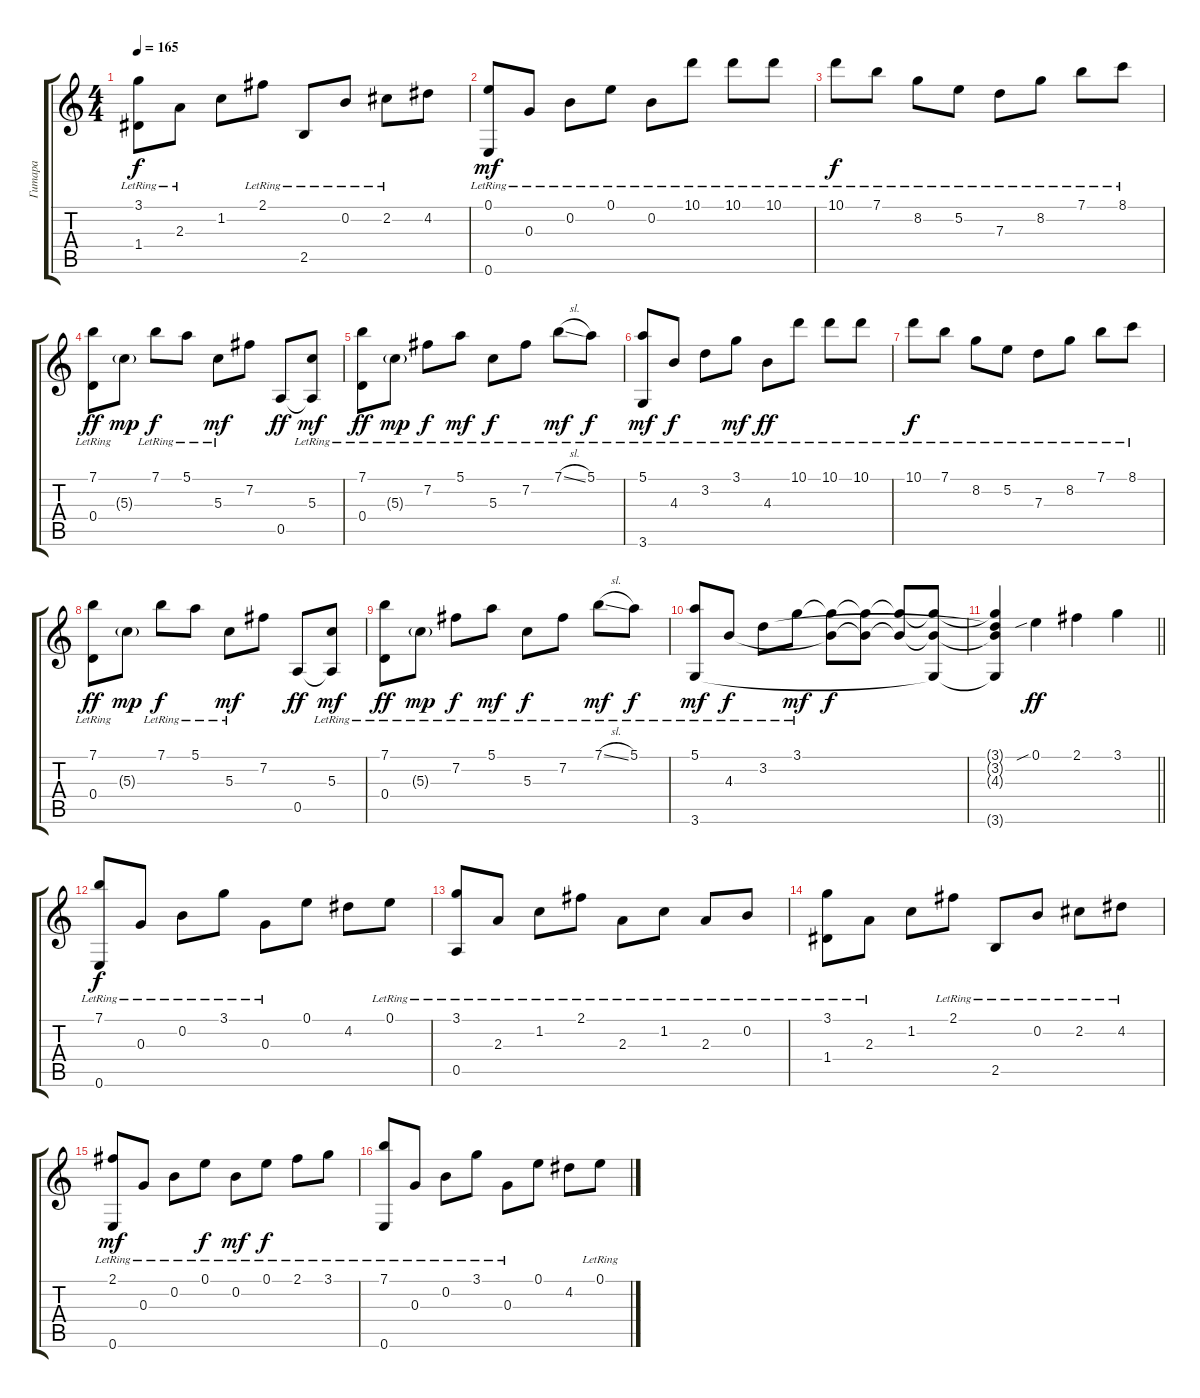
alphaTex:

\track ("Гитара" "Гитара") {instrument acousticguitarsteel}
\staff {score tabs}
\tuning (E4 B3 G3 D3 A2 E2) {hide}
\ts (4 4)
\tempo 165
\clef g2
\ks c
(3.1{lr} 1.4{lr}).8{dy f} 2.3{lr}.8 1.2.8 2.1{lr}.8 2.5{lr}.8 0.2{lr}.8 2.2{lr}.8 4.2.8 |
(0.1{lr} 0.6{lr}).8{dy mf} 0.3{lr}.8 0.2{lr}.8 0.1{lr}.8 0.2{lr}.8 10.1{lr}.8 10.1{lr}.8 10.1{lr}.8 |
10.1{lr}.8{dy f} 7.1{lr}.8 8.2{lr}.8 5.2{lr}.8 7.3{lr}.8 8.2{lr}.8 7.1{lr}.8 8.1{lr}.8 |
(7.1{lr} 0.4{lr}).8{dy ff} 5.3{g}.8{dy mp} 7.1{lr}.8{dy f} 5.1{lr}.8 5.3{lr}.8{dy mf} 7.2.8 0.5.8{dy ff} (5.3{lr} 0.5{t}).8{dy mf} |
(7.1{lr} 0.4{lr}).8{dy ff} 5.3{g lr}.8{dy mp} 7.2{lr}.8{dy f} 5.1{lr}.8{dy mf} 5.3{lr}.8{dy f} 7.2{lr}.8 7.1{sl lr}.8{dy mf} 5.1{lr}.8{dy f} |
(5.1{lr} 3.6{lr}).8{dy mf} 4.3{lr}.8{dy f} 3.2{lr}.8 3.1{lr}.8{dy mf} 4.3{lr}.8{dy ff} 10.1{lr}.8 10.1{lr}.8 10.1{lr}.8 |
10.1{lr}.8{dy f} 7.1{lr}.8 8.2{lr}.8 5.2{lr}.8 7.3{lr}.8 8.2{lr}.8 7.1{lr}.8 8.1{lr}.8 |
(7.1{lr} 0.4{lr}).8{dy ff} 5.3{g}.8{dy mp} 7.1{lr}.8{dy f} 5.1{lr}.8 5.3{lr}.8{dy mf} 7.2.8 0.5.8{dy ff} (5.3{lr} 0.5{t}).8{dy mf} |
(7.1{lr} 0.4{lr}).8{dy ff} 5.3{g lr}.8{dy mp} 7.2{lr}.8{dy f} 5.1{lr}.8{dy mf} 5.3{lr}.8{dy f} 7.2{lr}.8 7.1{sl lr}.8{dy mf} 5.1{lr}.8{dy f} |
(5.1{lr} 3.6{lr}).8{dy mf} 4.3{lr}.8{dy f} 3.2{lr}.8 3.1{lr}.8{dy mf} (3.1{t} 4.3{t}).8{dy f} (3.1{t} 4.3{t}).8 (3.1{t} 4.3{t}).8 (3.1{t} 4.3{t} 3.6{t}).8 |
\barLineRight lightlight
(3.1{t} 3.2{t} 4.3{t} 3.6{t}).4 0.1{sib}.4{dy ff} 2.1.4 3.1.4 |
\section ("" "")
(7.1{lr} 0.6{lr}).8{dy f} 0.3{lr}.8 0.2{lr}.8 3.1{lr}.8 0.3{lr}.8 0.1.8 4.2.8 0.1{lr}.8 |
(3.1{lr} 0.5{lr}).8 2.3{lr}.8 1.2{lr}.8 2.1{lr}.8 2.3{lr}.8 1.2{lr}.8 2.3{lr}.8 0.2{lr}.8 |
(3.1{lr} 1.4{lr}).8 2.3{lr}.8 1.2.8 2.1{lr}.8 2.5{lr}.8 0.2{lr}.8 2.2{lr}.8 4.2{lr}.8 |
(2.1{lr} 0.6).8{dy mf} 0.3{lr}.8 0.2{lr}.8 0.1{lr}.8{dy f} 0.2{lr}.8{dy mf} 0.1{lr}.8{dy f} 2.1{lr}.8 3.1{lr}.8 |
(7.1{lr} 0.6{lr}).8 0.3{lr}.8 0.2{lr}.8 3.1{lr}.8 0.3{lr}.8 0.1.8 4.2.8 0.1{lr}.8
